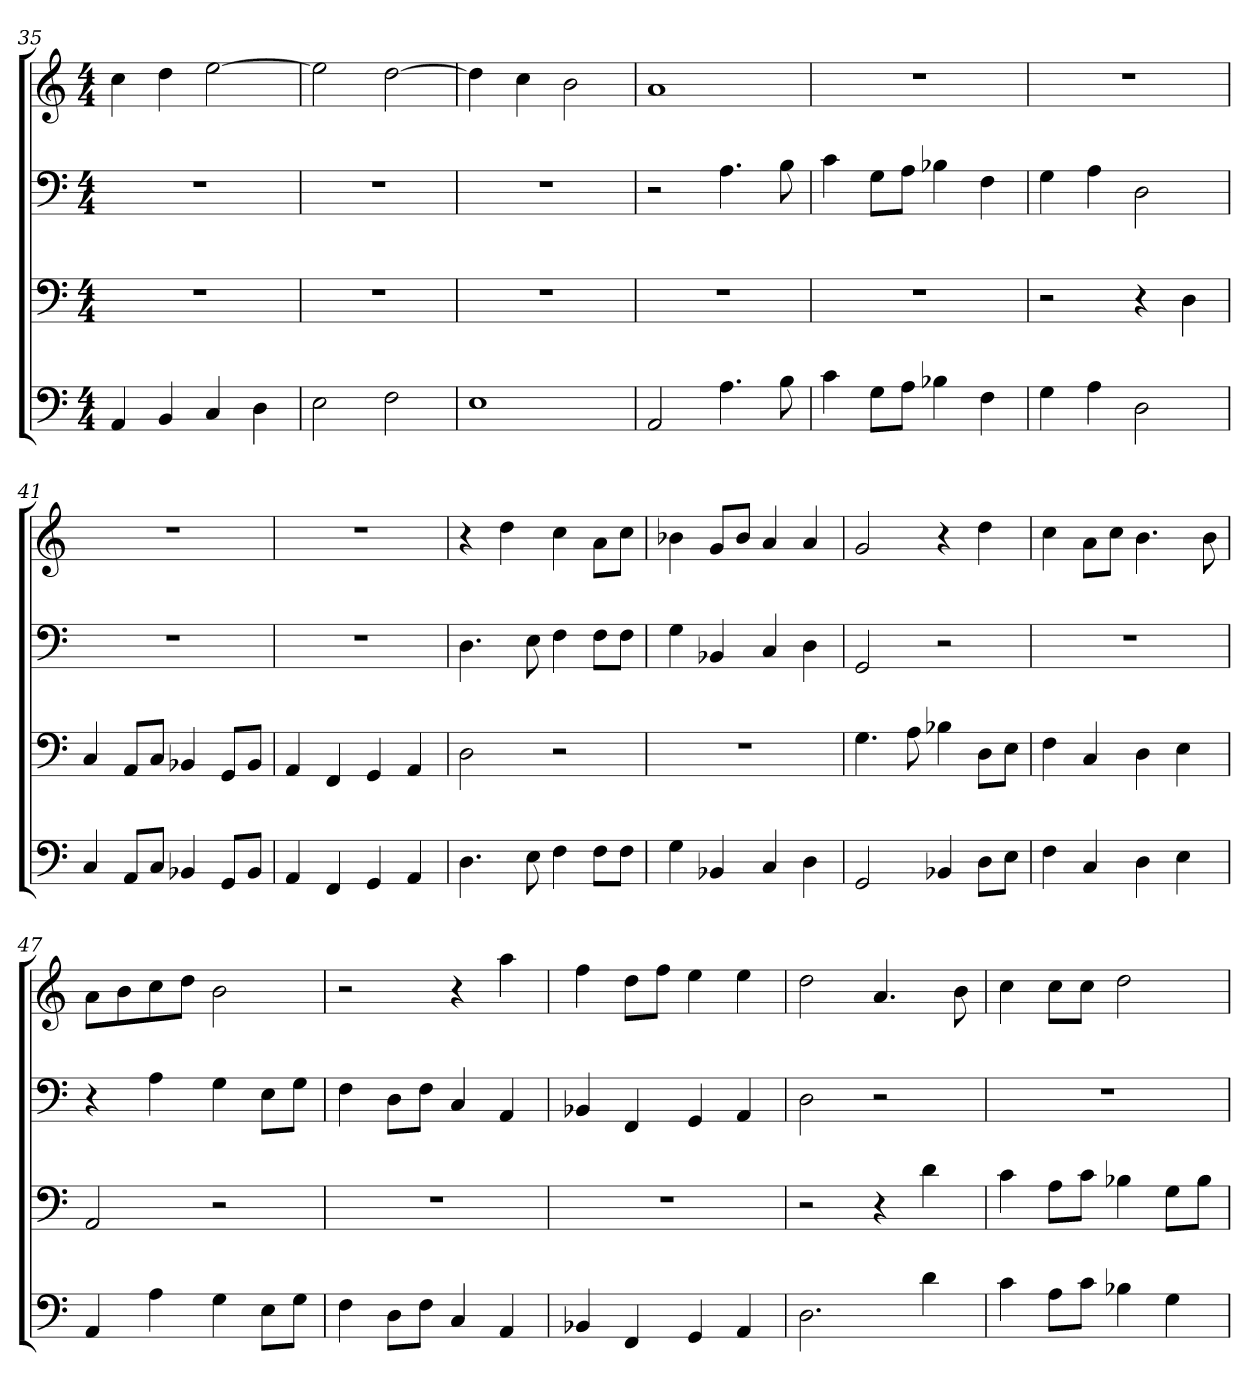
**kern	**kern	**kern	**kern
*part4	*part3	*part2	*part1
*staff4	*staff3	*staff2	*staff1
*clefF4	*clefF4	*clefF4	*clefG2
*k[]	*k[]	*k[]	*k[]
*M4/4	*M4/4	*M4/4	*M4/4
=35	=35	=35	=35
4AA/	1r	1r	4cc\
4BB/	.	.	4dd\
4C/	.	.	[2ee\
4D\	.	.	.
=36	=36	=36	=36
2E\	1r	1r	2ee\]
2F\	.	.	[2dd\
=37	=37	=37	=37
1E	1r	1r	4dd\]
.	.	.	4cc\
.	.	.	2b\
=38	=38	=38	=38
*	*	*	*MM164
2AA/	1r	2r	1a
4.A\	.	4.A\	.
8B\	.	8B\	.
=39	=39	=39	=39
4c\	1r	4c\	1r
8G\L	.	8G\L	.
8A\J	.	8A\J	.
4B-X\	.	4B-X\	.
4F\	.	4F\	.
=40	=40	=40	=40
4G\	2r	4G\	1r
4A\	.	4A\	.
2D\	4r	2D\	.
.	4D\	.	.
=41	=41	=41	=41
4C/	4C/	1r	1r
8AA/L	8AA/L	.	.
8C/J	8C/J	.	.
4BB-X/	4BB-X/	.	.
8GG/L	8GG/L	.	.
8BB-/J	8BB-/J	.	.
=42	=42	=42	=42
4AA/	4AA/	1r	1r
4FF/	4FF/	.	.
4GG/	4GG/	.	.
4AA/	4AA/	.	.
=43	=43	=43	=43
4.D\	2D\	4.D\	4r
.	.	.	4dd\
8E\	.	8E\	.
4F\	2r	4F\	4cc\
8F\L	.	8F\L	8a\L
8F\J	.	8F\J	8cc\J
=44	=44	=44	=44
4G\	1r	4G\	4b-X\
4BB-X/	.	4BB-X/	8g/L
.	.	.	8b-/J
4C/	.	4C/	4a/
4D\	.	4D\	4a/
=45	=45	=45	=45
2GG/	4.G\	2GG/	2g/
.	8A\	.	.
4BB-X/	4B-X\	2r	4r
8D\L	8D\L	.	4dd\
8E\J	8E\J	.	.
=46	=46	=46	=46
4F\	4F\	1r	4cc\
4C/	4C/	.	8a\L
.	.	.	8cc\J
4D\	4D\	.	4.b\
4E\	4E\	.	.
.	.	.	8b\
=47	=47	=47	=47
4AA/	2AA/	4r	8a\L
.	.	.	8b\
4A\	.	4A\	8cc\
.	.	.	8dd\J
4G\	2r	4G\	2b\
8E\L	.	8E\L	.
8G\J	.	8G\J	.
=48	=48	=48	=48
4F\	1r	4F\	2r
8D\L	.	8D\L	.
8F\J	.	8F\J	.
4C/	.	4C/	4r
4AA/	.	4AA/	4aa\
=49	=49	=49	=49
4BB-X/	1r	4BB-X/	4ff\
4FF/	.	4FF/	8dd\L
.	.	.	8ff\J
4GG/	.	4GG/	4ee\
4AA/	.	4AA/	4ee\
=50	=50	=50	=50
2.D\	2r	2D\	2dd\
.	4r	2r	4.a/
4d\	4d\	.	.
.	.	.	8b\
=51	=51	=51	=51
4c\	4c\	1r	4cc\
8A\L	8A\L	.	8cc\L
8c\J	8c\J	.	8cc\J
4B-X\	4B-X\	.	2dd\
4G\	8G\L	.	.
.	8B-\J	.	.
=	=	=	=
*-	*-	*-	*-
